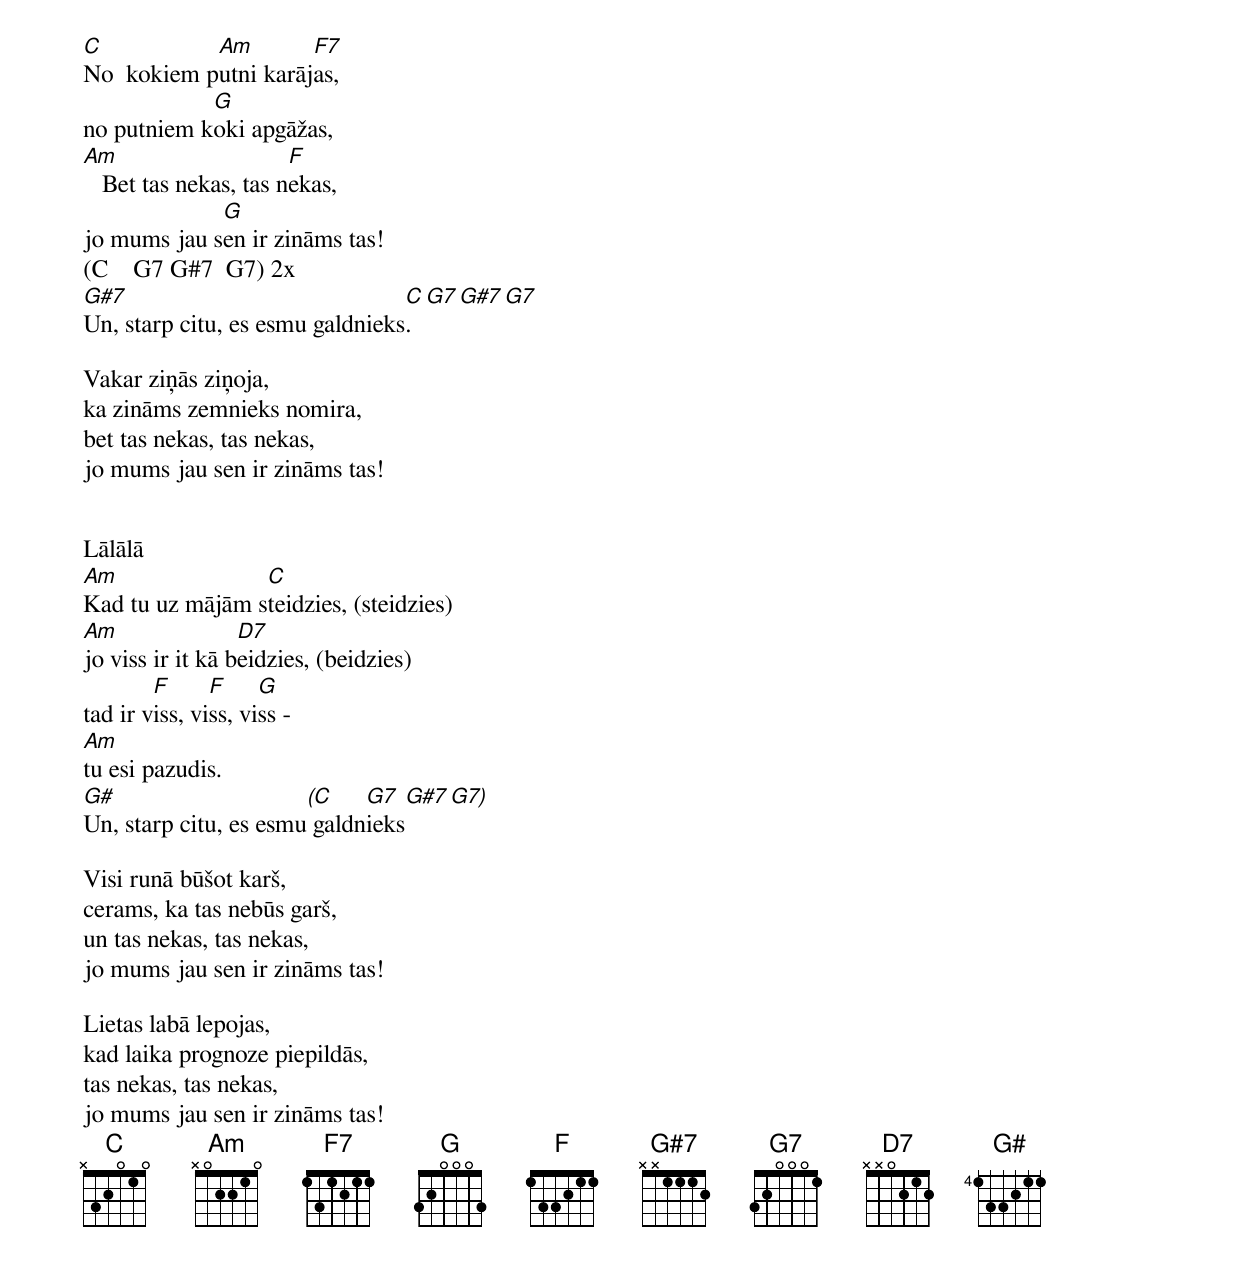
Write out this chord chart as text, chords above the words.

C           Am        F7
No  kokiem putni karājas,
            G
no putniem koki apgāžas,
Am                     F
   Bet tas nekas, tas nekas,
             G
jo mums jau sen ir zināms tas!
(C    G7 G#7  G7) 2x
G#7                              C  G7 G#7  G7
Un, starp citu, es esmu galdnieks.

Vakar ziņās ziņoja,
ka zināms zemnieks nomira,
bet tas nekas, tas nekas,
jo mums jau sen ir zināms tas!


Lālālā
Am               C
Kad tu uz mājām steidzies, (steidzies)
Am                D7
jo viss ir it kā beidzies, (beidzies)
        F      F     G
tad ir viss, viss, viss -
Am
tu esi pazudis.
G#                     (C    G7  G#7   G7)
Un, starp citu, es esmu galdnieks

Visi runā būšot karš,
cerams, ka tas nebūs garš,
un tas nekas, tas nekas,
jo mums jau sen ir zināms tas!

Lietas labā lepojas,
kad laika prognoze piepildās,
tas nekas, tas nekas,
jo mums jau sen ir zināms tas!
